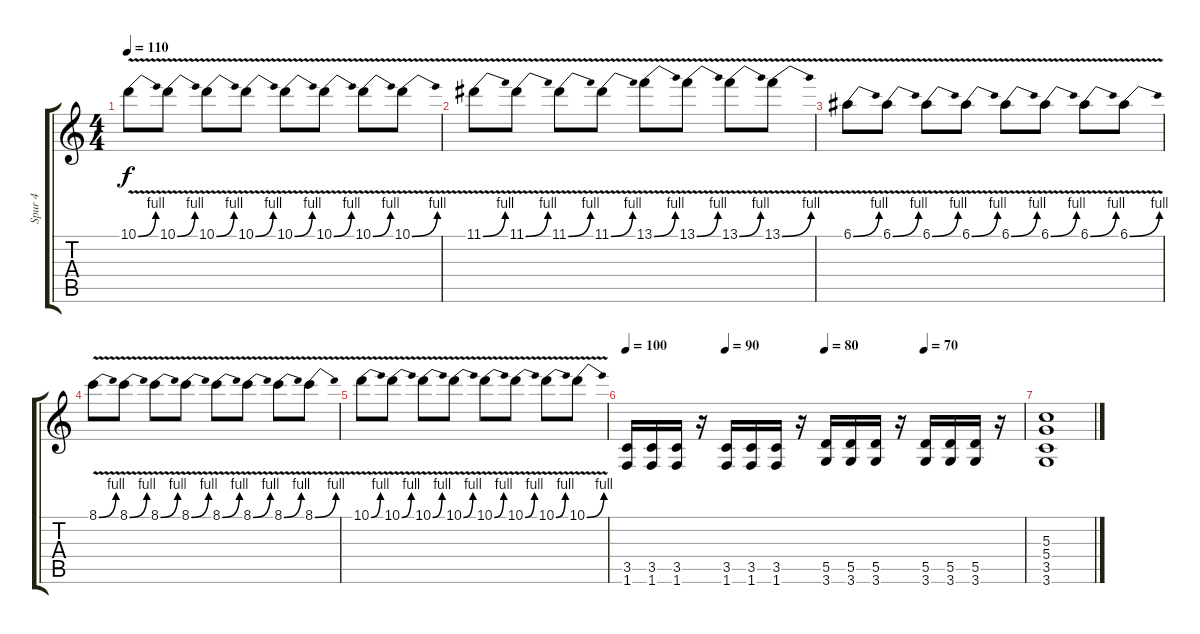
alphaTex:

\track ("Spur 4" "Spur 4") {instrument distortionguitar}
\staff {score tabs}
\tuning (E4 B3 G3 D3 A2 E2) {hide}
\ts (4 4)
\tempo 110
\clef g2
\ks c
10.1{be (bend 0 0 60 4) v}.8{dy f} 10.1{be (bend 0 0 60 4) v}.8 10.1{be (bend 0 0 60 4) v}.8 10.1{be (bend 0 0 60 4) v}.8 10.1{be (bend 0 0 60 4) v}.8 10.1{be (bend 0 0 60 4) v}.8 10.1{be (bend 0 0 60 4) v}.8 10.1{be (bend 0 0 60 4) v}.8 |
11.1{be (bend 0 0 60 4) v}.8 11.1{be (bend 0 0 60 4) v}.8 11.1{be (bend 0 0 60 4) v}.8 11.1{be (bend 0 0 60 4) v}.8 13.1{be (bend 0 0 60 4) v}.8 13.1{be (bend 0 0 60 4) v}.8 13.1{be (bend 0 0 60 4) v}.8 13.1{be (bend 0 0 60 4) v}.8 |
6.1{be (bend 0 0 60 4) v}.8 6.1{be (bend 0 0 60 4) v}.8 6.1{be (bend 0 0 60 4) v}.8 6.1{be (bend 0 0 60 4) v}.8 6.1{be (bend 0 0 60 4) v}.8 6.1{be (bend 0 0 60 4) v}.8 6.1{be (bend 0 0 60 4) v}.8 6.1{be (bend 0 0 60 4) v}.8 |
8.1{be (bend 0 0 60 4) v}.8 8.1{be (bend 0 0 60 4) v}.8 8.1{be (bend 0 0 60 4) v}.8 8.1{be (bend 0 0 60 4) v}.8 8.1{be (bend 0 0 60 4) v}.8 8.1{be (bend 0 0 60 4) v}.8 8.1{be (bend 0 0 60 4) v}.8 8.1{be (bend 0 0 60 4) v}.8 |
10.1{be (bend 0 0 60 4) v}.8 10.1{be (bend 0 0 60 4) v}.8 10.1{be (bend 0 0 60 4) v}.8 10.1{be (bend 0 0 60 4) v}.8 10.1{be (bend 0 0 60 4) v}.8 10.1{be (bend 0 0 60 4) v}.8 10.1{be (bend 0 0 60 4) v}.8 10.1{be (bend 0 0 60 4) v}.8 |
\tempo 100
\tempo (90 0.25)
\tempo (80 0.5)
\tempo (70 0.75)
(3.5 1.6).16 (3.5 1.6).16 (3.5 1.6).16 r.16 (3.5 1.6).16 (3.5 1.6).16 (3.5 1.6).16 r.16 (5.5 3.6).16 (5.5 3.6).16 (5.5 3.6).16 r.16 (5.5 3.6).16 (5.5 3.6).16 (5.5 3.6).16 r.16 |
(5.3 5.4 3.5 3.6).1
